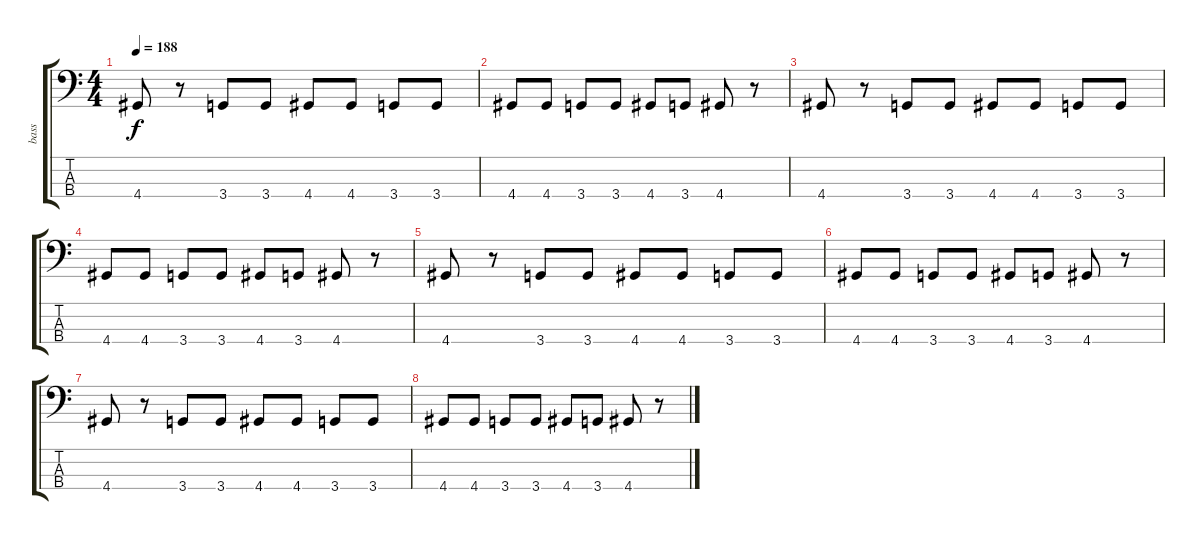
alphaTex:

\track ("bass" "bass") {instrument electricbassfinger}
\staff {score tabs}
\tuning (G2 D2 A1 E1) {hide}
\ts (4 4)
\tempo 188
\clef f4
\ks c
4.4.8{dy f} r.8 3.4.8 3.4.8 4.4.8 4.4.8 3.4.8 3.4.8 |
4.4.8 4.4.8 3.4.8 3.4.8 4.4.8 3.4.8 4.4.8 r.8 |
4.4.8 r.8 3.4.8 3.4.8 4.4.8 4.4.8 3.4.8 3.4.8 |
4.4.8 4.4.8 3.4.8 3.4.8 4.4.8 3.4.8 4.4.8 r.8 |
4.4.8 r.8 3.4.8 3.4.8 4.4.8 4.4.8 3.4.8 3.4.8 |
4.4.8 4.4.8 3.4.8 3.4.8 4.4.8 3.4.8 4.4.8 r.8 |
4.4.8 r.8 3.4.8 3.4.8 4.4.8 4.4.8 3.4.8 3.4.8 |
4.4.8 4.4.8 3.4.8 3.4.8 4.4.8 3.4.8 4.4.8 r.8
